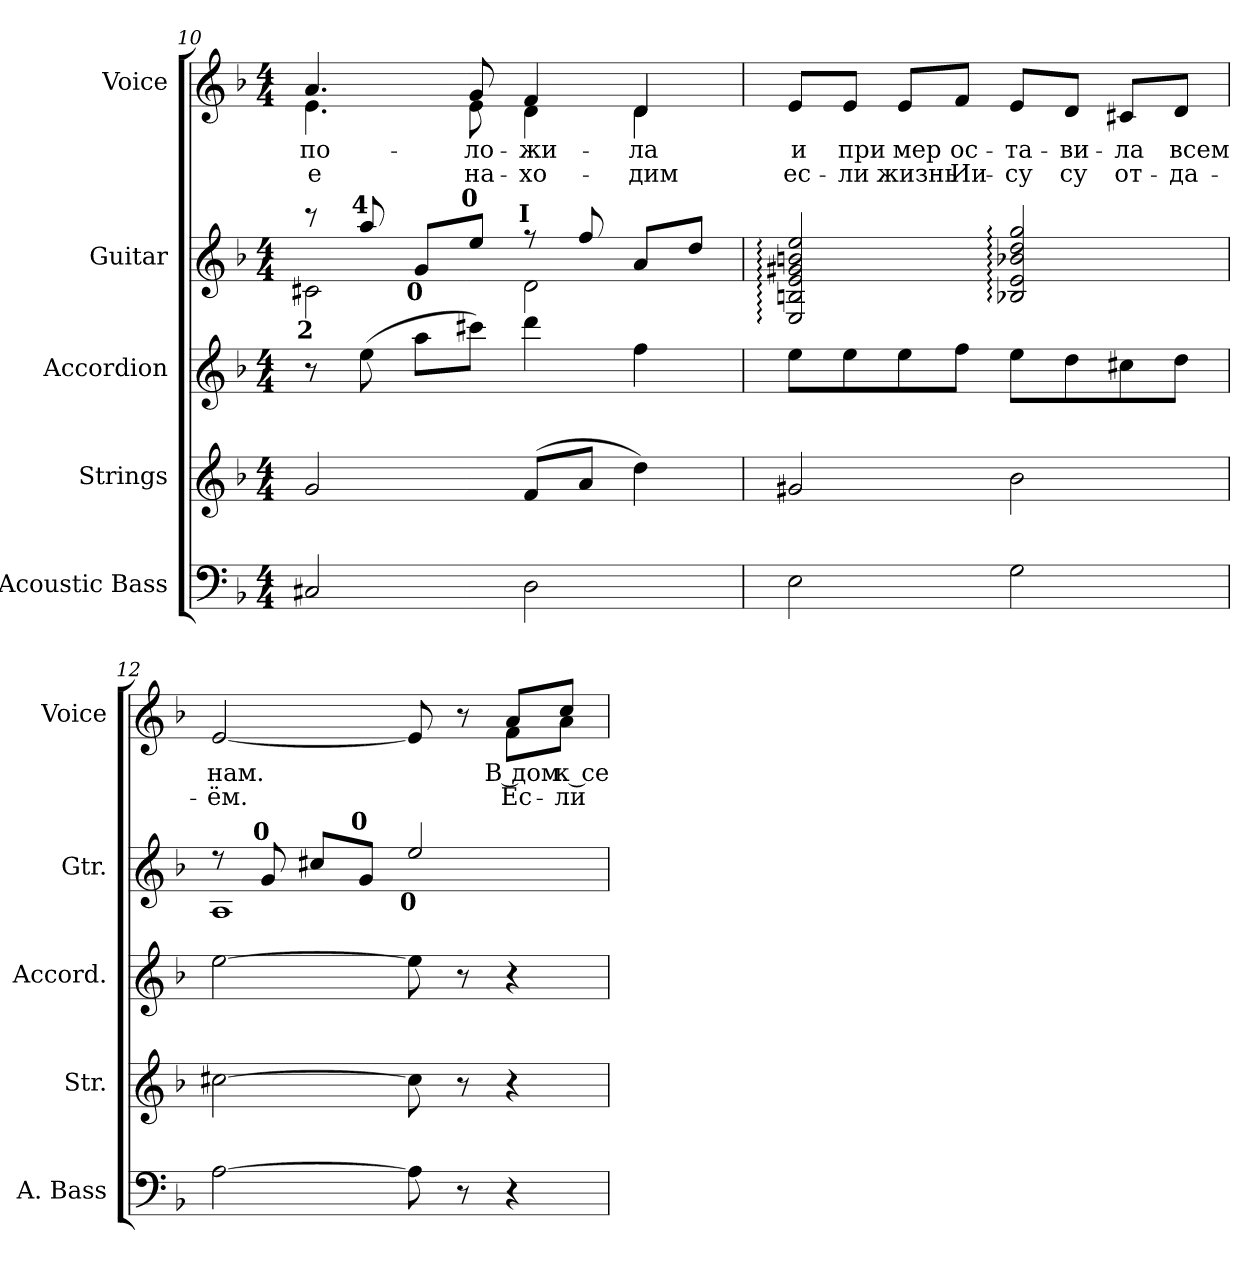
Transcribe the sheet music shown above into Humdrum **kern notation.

**kern	**kern	**kern	**kern	**kern	**text	**text
*part5	*part4	*part3	*part2	*part1	*part1	*part1
*staff5	*staff4	*staff3	*staff2	*staff1	*staff1	*staff1
*I"Acoustic Bass	*I"Strings	*I"Accordion	*I"Guitar	*I"Voice	*	*
*I'A. Bass	*I'Str.	*I'Accord.	*I'Gtr.	*I'Voice	*	*
*clefF4	*clefG2	*clefG2	*clefG2	*clefG2	*	*
*ITrd7c12	*	*	*ITrd7c12	*	*	*
*k[b-]	*k[b-]	*k[b-]	*k[b-]	*k[b-]	*	*
*d:	*d:	*d:	*d:	*d:	*	*
*M4/4	*M4/4	*M4/4	*M4/4	*M4/4	*	*
=10	=10	=10	=10	=10	=10	=10
*	*	*	*^	*	*	*
*	*	*	*	*^	*	*	*
!	!	!	!LO:TX:b:B:cj:t=2	!	!	!	!	!
!	!	!	!	!	!	!	!LO:LY:b:color=#000000	!LO:LY:b:color=#000000
*	*	*	*	*	*	*^	*	*
2CC#Xi/	2gi/	8r	8r	2C#Xi\	8ryy	4.ai/	4.ei\	по-	-е
!	!	!	!LO:TX:a:B:cj:t=4	!	!	!	!	!	!
.	.	(8eei\	8ai/	.	8ryy	.	.	.	.
!	!	!	!LO:TX:b:B:cj:t=0	!	!	!	!	!	!
.	.	8aai\L	8Gi/L	.	8ryy	.	.	.	.
!	!	!	!LO:TX:a:B:cj:t=0	!	!	!	!	!	!
!	!	!	!	!	!	!	!	!LO:LY:b:color=#000000	!LO:LY:b:color=#000000
.	.	8ccc#Xi\J)	8ei/J	.	8ryy	8gi/	8ei\	-ло-	на-
!	!	!	!LO:TX:a:B:cj:t=I	!	!	!	!	!	!
!	!	!	!	!	!	!	!	!LO:LY:b:color=#000000	!LO:LY:b:color=#000000
2DDi\	(8fi/L	4dddi\	8r	2Di\	2ryy	4fi/	4di\	-жи-	-хо-
.	8ai/J	.	8fi/	.	.	.	.	.	.
!	!	!	!	!	!	!	!	!LO:LY:b:color=#000000	!LO:LY:b:color=#000000
.	4ddi\)	4ffi\	8Ai/L	.	.	4di/	4di\	-ла	-дим
.	.	.	8di/J	.	.	.	.	.	.
*	*	*	*v	*v	*v	*	*	*	*
*	*	*	*	*v	*v	*	*
=11	=11	=11	=11	=11	=11	=11
!	!	!	!	!	!LO:LY:b:color=#000000	!LO:LY:b:color=#000000
2EEi\	2g#Xi/	8eei\L	2EEi/: 2BBni: 2Ei: 2G#Xi: 2Bni: 2ei:	8ei/L	и	ес-
!	!	!	!	!	!LO:LY:b:color=#000000	!LO:LY:b:color=#000000
.	.	8eei\	.	8ei/J	при	-ли
!	!	!	!	!	!LO:LY:b:color=#000000	!LO:LY:b:color=#000000
.	.	8eei\	.	8ei/L	мер	жизнь
!	!	!	!	!	!LO:LY:b:color=#000000	!LO:LY:b:color=#000000
.	.	8ffi\J	.	8fi/J	ос-	Ии-
!	!	!	!	!	!LO:LY:b:color=#000000	!LO:LY:b:color=#000000
2GGi\	2b-i\	8eei\L	2BB-Xi/: 2Ei: 2B-Xi: 2di: 2gi:	8ei/L	-та-	-су
!	!	!	!	!	!LO:LY:b:color=#000000	!LO:LY:b:color=#000000
.	.	8ddi\	.	8di/J	-ви-	су
!	!	!	!	!	!LO:LY:b:color=#000000	!LO:LY:b:color=#000000
.	.	8cc#Xi\	.	8c#Xi/L	-ла	от-
!	!	!	!	!	!LO:LY:b:color=#000000	!LO:LY:b:color=#000000
.	.	8ddi\J	.	8di/J	всем	-да-
!!LO:LB:g=z
=12	=12	=12	=12	=12	=12	=12
*	*	*	*^	*	*	*
!	!	!	!	!	!	!LO:LY:b:color=#000000	!LO:LY:b:color=#000000
*	*	*	*	*	*^	*	*
[>2AAi\	[>2cc#Xi\	[>2eei\	8r	1AAi	[<2ei/	2.ryy	нам.	-ём.
!	!	!	!LO:TX:a:B:cj:t=0	!	!	!	!	!
.	.	.	8Gi/	.	.	.	.	.
.	.	.	8c#Xi/L	.	.	.	.	.
!	!	!	!LO:TX:a:B:cj:t=0	!	!	!	!	!
.	.	.	8Gi/J	.	.	.	.	.
!	!	!	!LO:TX:b:B:cj:t=0	!	!	!	!	!
8AAi\]	8cc#i\]	8eei\]	2ei/	.	8ei/]	.	.	.
8r	8r	8r	.	.	8r	.	.	.
!	!	!	!	!	!	!	!LO:LY:b:color=#000000	!LO:LY:b:color=#000000
4r	4r	4r	.	.	8ai/L	8fi\L	В дом	Ес-
!	!	!	!	!	!	!	!LO:LY:b:color=#000000	!LO:LY:b:color=#000000
.	.	.	.	.	8cci/J	8ai\J	к се-	-ли
*	*	*	*v	*v	*	*	*	*
*	*	*	*	*v	*v	*	*
=	=	=	=	=	=	=
*-	*-	*-	*-	*-	*-	*-
